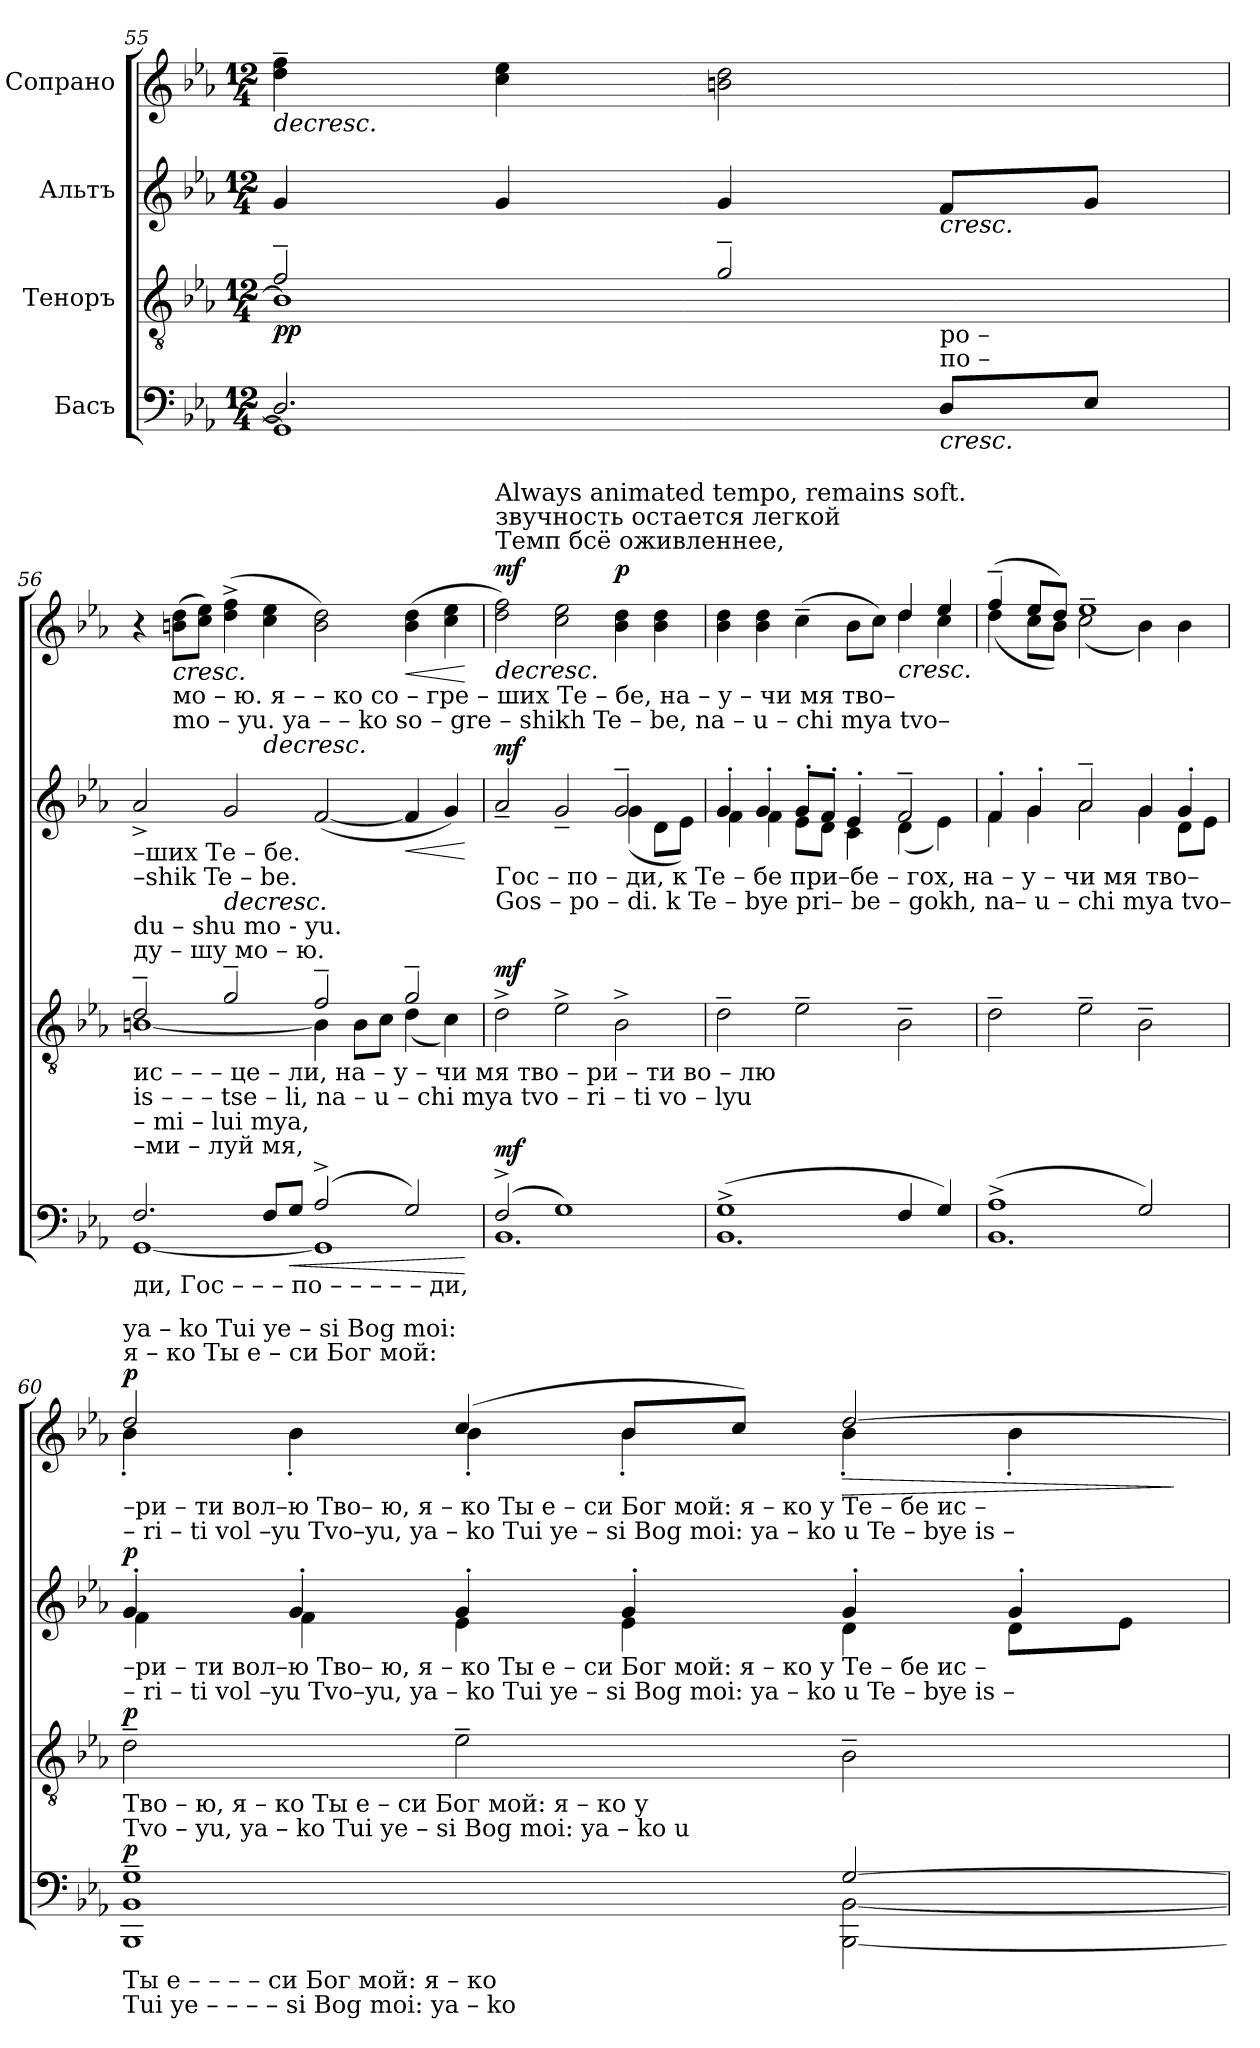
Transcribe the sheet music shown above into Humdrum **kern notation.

**kern	**dynam	**kern	**dynam	**kern	**dynam	**kern	**dynam
*part4	*part4	*part3	*part3	*part2	*part2	*part1	*part1
*staff4	*staff4	*staff3	*staff3	*staff2	*staff2	*staff1	*staff1
*I"Басъ	*	*I"Теноръ	*	*I"Альтъ	*	*I"Сопрано	*
*clefF4	*	*clefGv2	*	*clefG2	*	*clefG2	*
*k[b-e-a-]	*	*k[b-e-a-]	*	*k[b-e-a-]	*	*k[b-e-a-]	*
*M12/4	*	*M12/4	*	*M12/4	*	*M12/4	*
=55	=55	=55	=55	=55	=55	=55	=55
*^	*	*^	*	*	*	*	*
!	!	!	!	!	!LO:DY:b	!	!	!	!LO:HP:b
2.D/]	1GG]	.	2f~/	1B]	pp	4g/	.	4dd\~ 4ff\~	>
.	.	.	.	.	.	4g/	.	4cc\ 4ee-\	.
.	.	.	2g~/	.	.	4g/	.	2bn\ 2dd\	.
!LO:TX:a:t=по  –	!	!	!	!	!	!	!	!	!
!LO:TX:a:t=po  –	!	!	!	!	!	!	!	!	!
!	!	!LO:HP:b	!	!	!	!	!LO:HP:b	!	!
8D/L	.	<	.	.	.	8f/L	<	.	.
8E-/J	.	.	.	.	.	8g/J	.	.	.
!!LO:LB:g=z
=56	=56	=56	=56	=56	=56	=56	=56	=56	=56
!	!	!	!	!	!	!LO:TX:b:t=–ших          Те     –      бе.	!	!	!
!	!	!	!	!	!	!LO:TX:b:t=–shik         Te      –      be.	!	!	!
!	!	!	!LO:TX:a:t=ду       –     шу            мо    –      ю.	!	!	!	!	!	!
!	!	!	!LO:TX:a:t=du       –    shu           mo    -      yu.	!	!	!	!	!	!
!	!	!	!LO:TX:b:t=ис       –       –       –          це  –  ли,          на  –  у  –  чи                 мя            тво     –       ри      –      ти             во –  лю	!	!	!	!	!	!
!	!	!	!LO:TX:b:t=is        –       –        –         tse  –  li,            na  –  u  –  chi                mya         tvo      –       ri       –       ti               vo  – lyu	!	!	!	!	!	!
!LO:TX:b:t=ди,                                                                Гос       –       –       –         по       –       –       –       –       –      ди,	!	!	!	!	!	!	!	!	!
!LO:TX:a:t=–ми     –        луй   мя,	!	!	!	!	!	!	!	!	!
!LO:TX:a:t=– mi     –        lui     mya,	!	!	!	!	!	!	!	!	!
2.F/	[1GG	.	2d~/	[1Bn	.	2a-^/	.	4r	.
!	!	!	!	!	!	!	!	!LO:TX:b:t=мо   –  ю.                              я       –       –      ко     со  – гре   – ших Те – бе,              на – у   –   чи             мя         тво–	!
!	!	!	!	!	!	!	!	!LO:TX:b:t=mo  –  yu.                            ya      –       –      ko     so  – gre  – shikh Te – be,             na – u  –    chi           mya       tvo–	!
!	!	!	!	!	!	!	!	!	!LO:HP:b
.	.	.	.	.	.	.	.	(8bn\ 8dd\L	<
.	.	.	.	.	.	.	.	8cc\ 8ee-\J)	.
!	!	!	!	!	!	!	!LO:HP:b	!	!
.	.	.	2g~/	.	.	2g/	>	(4dd\^ 4ff\^	.
!	!	!	!	!	!	!	!	!	!LO:HP:b
8F/L	.	.	.	.	.	.	.	4cc\ 4ee-\	>
!	!	!LO:HP:b	!	!	!	!	!	!	!
8G/J	.	<	.	.	.	.	.	.	.
(2A-^/	1GG]	.	2f~/	4B\]	.	([2f/	.	2b\ 2dd\)	.
.	.	.	.	8B\L	.	.	.	.	.
.	.	.	.	8c\J	.	.	.	.	.
!	!	!	!	!	!	!	!LO:HP:b	!	!LO:HP:b
2G/)	.	.	2g~/	(4d\	.	4f/]	<	(4b\ 4dd\	<
.	.	.	.	4c\)	.	4g/)	.	4cc\ 4ee-\	.
*v	*v	*	*	*	*	*	*	*	*
*	*	*v	*v	*	*	*	*	*
.	[	.	.	.	[ [	.	] ] [
=57	=57	=57	=57	=57	=57	=57	=57
*	*	*	*	*	*	*MM160	*
*^	*	*	*	*^	*	*	*
!	!	!	!	!	!	!	!	!LO:TX:a:t=Темп бсё оживленнее,	!
!	!	!	!	!	!	!	!	!LO:TX:a:t=звучность остается легкой	!
!	!	!	!	!	!	!	!	!LO:TX:a:t=Always animated tempo,  remains soft.	!
!	!	!	!	!	!LO:TX:b:t=Гос –  по  –  ди,            к Те – бе  при–бе  – гох,            нa – у   –  чи   мя   тво–	!	!	!	!
!	!	!	!	!	!LO:TX:b:t=Gos –  po  –  di.             k Te – bye pri– be – gokh,          na– u   –  chi  mya tvo–	!	!	!	!
!	!	!LO:DY:a	!	!LO:DY:a	!	!	!LO:DY:a	!	!LO:HP:b
!	!	!	!	!	!	!	!	!	!LO:DY:n=1:a
(2F^/	1.BB-	mf	2d^\	mf	2a-~/	1ryy	mf	2dd\ 2ff\)	> mf
1G)	.	.	2e-^\	.	2g~/	.	.	2cc\ 2ee-\	.
!	!	!	!	!	!	!	!	!	!LO:DY:n=2:a
.	.	.	2B-^\	.	2g~/	(4g\	.	4b-\ 4dd\	p
.	.	.	.	.	.	8d\L	.	4b-\ 4dd\	.
.	.	.	.	.	.	8e-\J)	.	.	.
*v	*v	*	*	*	*v	*v	*	*	*
.	[	.	.	.	]	.	[
=58	=58	=58	=58	=58	=58	=58	=58
*^	*	*	*	*^	*	*^	*
(1G^	1.BB-	.	2d~\	.	4g'/	4f\	.	4b-\ 4dd\	1ryy	.
.	.	.	.	.	4g'/	4f\	.	4b-\ 4dd\	.	.
.	.	.	2e-~\	.	8g'/L	8e-\L	.	(>4cc~\	.	.
.	.	.	.	.	8f'/J	8d\J	.	.	.	.
.	.	.	.	.	4e-'/	4c\	.	8b-\L	.	.
.	.	.	.	.	.	.	.	8cc\J)	.	.
!	!	!	!	!	!	!	!	!	!	!LO:HP:b
4F/	.	.	2B-~\	.	2f~/	(4d\	.	4dd/	4dd\	<
4G/)	.	.	.	.	.	4e-\)	.	4ee-/	4cc\	.
*	*	*	*	*	*v	*v	*	*	*	*
*v	*v	*	*	*	*	*	*v	*v	*
.	.	.	.	.	.	.	]
=59	=59	=59	=59	=59	=59	=59	=59
*^	*	*	*	*^	*	*^	*
(1A-^	1.BB-	.	2d~\	.	4f'/	4f\	.	(4ff~/	(4dd\	.
.	.	.	.	.	4g'/	4g\	.	8ee-/L	8cc\L	.
.	.	.	.	.	.	.	.	8dd/J)	8b-\J)	.
.	.	.	2e-~\	.	2a-~/	2a-\	.	1ee-~	(2cc\	.
2G/)	.	.	2B-~\	.	4g/	4g\	.	.	4b-\)	.
.	.	.	.	.	4g'/	8d\L	.	.	4b-\	.
.	.	.	.	.	.	8e-\J	.	.	.	.
!!LO:PB:g=z	!!
=60	=60	=60	=60	=60	=60	=60	=60	=60	=60	=60
!	!	!	!	!	!	!	!	!LO:TX:b:t=–ри – ти     вол–ю    Тво– ю,        я   –   ко         Ты   е   –    си                      Бог       мой&colon;     я  –   ко      у      Те  –  бе    ис –	!	!
!	!	!	!	!	!	!	!	!LO:TX:b:t=– ri  –  ti       vol –yu   Tvo–yu,       ya  –  ko         Tui  ye  –    si                       Bog      moi&colon;     ya  – ko       u      Te  – bye   is –	!	!
!	!	!	!	!	!	!	!	!LO:TX:a:t=я        –       ко              Ты                                       е         –        си                     Бог        мой&colon;	!	!
!	!	!	!	!	!	!	!	!LO:TX:a:t=ya       –      ko              Tui                                     ye         –        si                      Bog       moi&colon;	!	!
!	!	!	!	!	!LO:TX:b:t=–ри – ти     вол–ю    Тво– ю,        я   –   ко         Ты   е   –    си                      Бог       мой&colon;     я  –   ко      у      Те  –  бе    ис –	!	!	!	!	!
!	!	!	!	!	!LO:TX:b:t=– ri  –  ti       vol –yu   Tvo–yu,       ya  –  ko         Tui  ye  –    si                       Bog      moi&colon;     ya  – ko       u      Te  – bye   is –	!	!	!	!	!
!	!	!	!LO:TX:b:t=Тво   –    ю,               я        –          ко                  Ты                е          –            си   Бог мой&colon;      я       –       ко                у	!	!	!	!	!	!	!
!	!	!	!LO:TX:b:t=Tvo   –    yu,              ya      –          ko                  Tui                ye       –             si    Bog moi&colon;     ya     –        ko               u	!	!	!	!	!	!	!
!LO:TX:b:t=Ты                                е       –       –       –       –       си                                           Бог         мой&colon;    я           –             ко	!	!	!	!	!	!	!	!	!	!
!LO:TX:b:t=Tui                              ye      –       –       –       –        si                                            Bog         moi&colon;    ya         –            ko	!	!	!	!	!	!	!	!	!	!
!	!	!LO:DY:a	!	!LO:DY:a	!	!	!LO:DY:a	!	!	!LO:DY:a
1G~	1BBB- 1BB-	p	2d~\	p	4g'/	4f\	p	2dd/	4b-'\	p
.	.	.	.	.	4g'/	4f\	.	.	4b-'\	.
.	.	.	2e-~\	.	4g'/	4e-\	.	(4cc/	4b-'\	.
.	.	.	.	.	4g'/	4e-\	.	8b-/L	4b-'\	.
.	.	.	.	.	.	.	.	8cc/J)	.	.
!	!	!	!	!	!	!	!	!	!	!LO:HP:b
[2G/	[2BBB-\ [2BB-\	.	2B-~\	.	4g'/	4d\	.	[2dd/	4b-'\	>
.	.	.	.	.	4g'/	8d\L	.	.	4b-'\	.
.	.	.	.	.	.	8e-\J	.	.	.	.
*	*	*	*	*	*v	*v	*	*	*	*
*v	*v	*	*	*	*	*	*v	*v	*
.	.	.	.	.	.	.	[ ]
=	=	=	=	=	=	=	=
*-	*-	*-	*-	*-	*-	*-	*-
